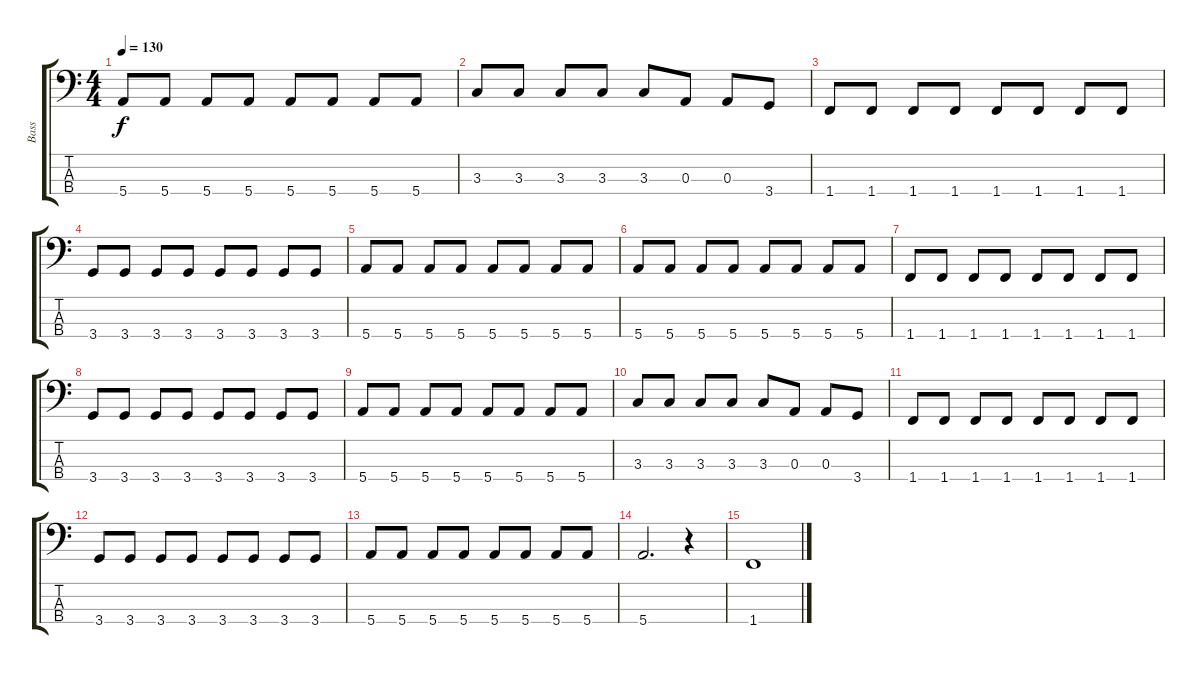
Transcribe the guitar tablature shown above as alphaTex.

\track ("Bass" "Bass") {instrument electricbassfinger}
\staff {score tabs}
\tuning (G2 D2 A1 E1) {hide}
\ts (4 4)
\tempo 130
\clef f4
\ks c
5.4.8{dy f} 5.4.8 5.4.8 5.4.8 5.4.8 5.4.8 5.4.8 5.4.8 |
3.3.8 3.3.8 3.3.8 3.3.8 3.3.8 0.3.8 0.3.8 3.4.8 |
1.4.8 1.4.8 1.4.8 1.4.8 1.4.8 1.4.8 1.4.8 1.4.8 |
3.4.8 3.4.8 3.4.8 3.4.8 3.4.8 3.4.8 3.4.8 3.4.8 |
5.4.8 5.4.8 5.4.8 5.4.8 5.4.8 5.4.8 5.4.8 5.4.8 |
5.4.8 5.4.8 5.4.8 5.4.8 5.4.8 5.4.8 5.4.8 5.4.8 |
1.4.8 1.4.8 1.4.8 1.4.8 1.4.8 1.4.8 1.4.8 1.4.8 |
3.4.8 3.4.8 3.4.8 3.4.8 3.4.8 3.4.8 3.4.8 3.4.8 |
5.4.8 5.4.8 5.4.8 5.4.8 5.4.8 5.4.8 5.4.8 5.4.8 |
3.3.8 3.3.8 3.3.8 3.3.8 3.3.8 0.3.8 0.3.8 3.4.8 |
1.4.8 1.4.8 1.4.8 1.4.8 1.4.8 1.4.8 1.4.8 1.4.8 |
3.4.8 3.4.8 3.4.8 3.4.8 3.4.8 3.4.8 3.4.8 3.4.8 |
5.4.8 5.4.8 5.4.8 5.4.8 5.4.8 5.4.8 5.4.8 5.4.8 |
5.4.2{d} r.4 |
1.4.1
